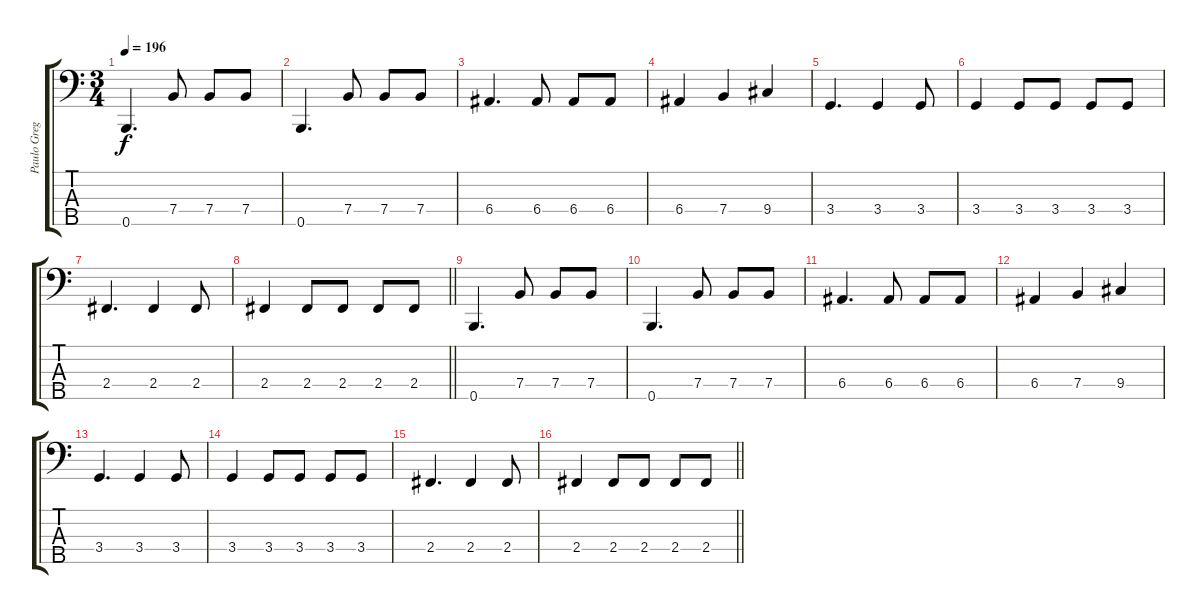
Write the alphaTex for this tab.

\track ("Paulo Gregoletto" "Paulo Greg") {instrument electricbassfinger}
\staff {score tabs}
\tuning (G2 D2 A1 E1 B0) {hide}
\ts (3 4)
\tempo 196
\clef f4
\ks c
0.5.4{d dy f} 7.4.8 7.4.8 7.4.8 |
0.5.4{d} 7.4.8 7.4.8 7.4.8 |
6.4.4{d} 6.4.8 6.4.8 6.4.8 |
6.4.4 7.4.4 9.4.4 |
3.4.4{d} 3.4.4 3.4.8 |
3.4.4 3.4.8 3.4.8 3.4.8 3.4.8 |
2.4.4{d} 2.4.4 2.4.8 |
\barLineRight lightlight
2.4.4 2.4.8 2.4.8 2.4.8 2.4.8 |
0.5.4{d} 7.4.8 7.4.8 7.4.8 |
0.5.4{d} 7.4.8 7.4.8 7.4.8 |
6.4.4{d} 6.4.8 6.4.8 6.4.8 |
6.4.4 7.4.4 9.4.4 |
3.4.4{d} 3.4.4 3.4.8 |
3.4.4 3.4.8 3.4.8 3.4.8 3.4.8 |
2.4.4{d} 2.4.4 2.4.8 |
\barLineRight lightlight
2.4.4 2.4.8 2.4.8 2.4.8 2.4.8
